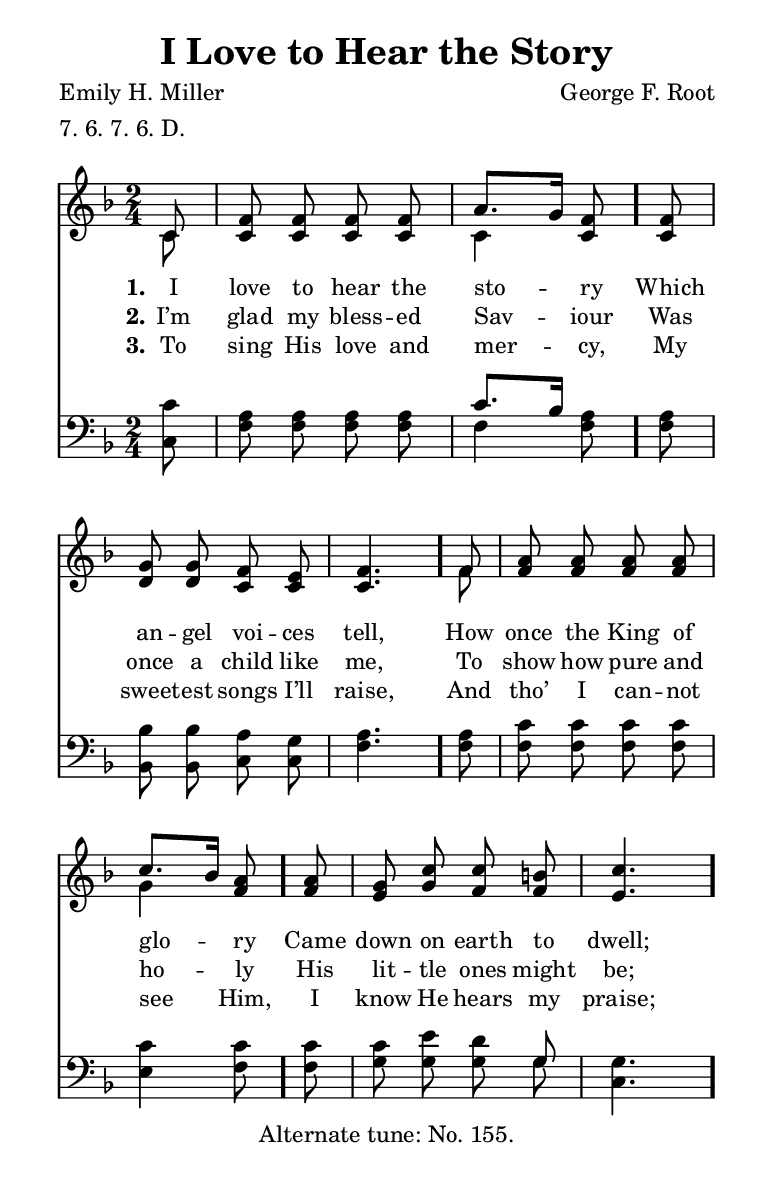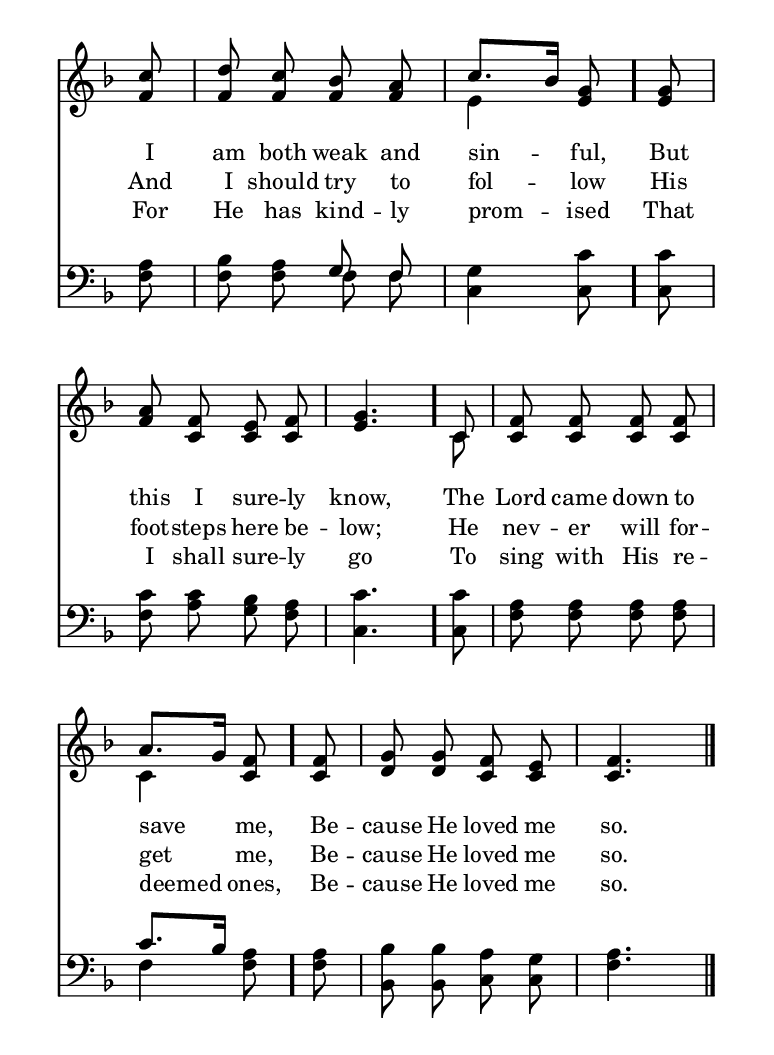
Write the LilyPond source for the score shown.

\include "common/global.ily"
\paper {
  \include "common/paper.ily"
  oddFooterMarkup = \markup { \fill-line { \on-the-fly \first-page "Alternate tune: No. 155." } }
}

\header{
  %children
  hymnnumber = "308"
  title = "I Love to Hear the Story"
  tunename = ""
  meter = "7. 6. 7. 6. D."
  poet = "Emily H. Miller"
  composer = "George F. Root"
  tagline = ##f
}

global = {
  \include "common/overrides.ily"
  \override Staff.TimeSignature.style = #'numbered
  \time 2/4
  \override Score.MetronomeMark.transparent = ##t % hide all fermata changes too
  \tempo 8=120
  \key f \major
  \partial 8
  \autoBeamOff
}

notesSoprano = {
\global
\relative c' {

  c8 | f f f f | a8.[ g16] f8
  f8 | g g f e | f4. \eogbreak
  f8 | a a a a | c8.[ bes16] a8
  a8 | g c c b | c4. \eogbreak

  c8 | d c bes a | c8.[ bes16] g8
  g8 | a f e f | g4. \eogbreak
  c,8 | f f f f | a8.[ g16] f8
  f8 | g g f e | f4. \eogbreak

  \bar "|."

}
}

notesAlto = {
\global
\relative e' {

  c8 | c c c c | c4 c8
  c8 | d d c c | c4.
  f8 | f f f f | g4 f8
  f8 | e g f f | e4.

  f8 | f f f f | e4 e8
  e8 | f c c c | e4.
  c8 | c c c c | c4 c8
  c8 | d d c c | c4.

}
}

notesTenor = {
\global
\relative a {

  c8 | a a a a | c8.[ bes16] a8
  a8 | bes bes a g | a4.
  a8 | c c c c | c4 c8
  c8 | c e d g, | g4.

  a8 | bes a g f | g4 c8
  c8 | c c bes a | c4.
  c8 | a a a a | c8.[ bes16] a8
  a8 | bes bes a g | a4.

}
}

notesBass = {
\global
\relative f {

  c8 | f f f f | f4 f8
  f8 | bes, bes c c | f4.
  f8 | f f f f | e4 f8
  f8 | g g g g | c,4.

  f8 | f f f f | c4 c8
  c8 | f a g f | c4.
  c8 | f f f f | f4 f8
  f8 | bes, bes c c | f4.

}
}

wordsA = \lyricmode {
\set stanza = "1."

I love to hear the sto -- ry \bar "."
Which an -- gel voi -- ces tell, \bar "."
How once the King of glo -- ry \bar "."
Came down on earth to dwell; \bar "."
I am both weak and sin -- ful, \bar "."
But this I sure -- ly know, \bar "."
The Lord came down to save me, \bar "."
Be -- cause He loved me so. \bar "."

}

wordsB = \lyricmode {
\set stanza = "2."

I’m glad my bless -- ed Sav -- iour
Was once a child like me,
To show how pure and ho -- ly
His lit -- tle ones might be;
And I should try to fol -- low
His foot -- steps here be -- low;
He nev -- er will for -- get me,
Be -- cause He loved me so.

}

wordsC = \lyricmode {
\set stanza = "3."

To sing His love and mer -- cy,
My sweet -- est songs I’ll raise,
And tho’ I can -- not see Him,
I know He hears my praise;
For He has kind -- ly prom -- ised
That I shall sure -- ly go
To sing with His re -- deemed ones,
Be -- cause He loved me so.

}

\score {
  \context ChoirStaff <<
    \context Staff = upper <<
      \set Staff.autoBeaming = ##f
      \set ChoirStaff.systemStartDelimiter = #'SystemStartBar
      \set ChoirStaff.printPartCombineTexts = ##f
      \partcombine #'(2 . 11) \notesSoprano \notesAlto
      \context NullVoice = sopranos { \voiceOne << \notesSoprano >> }
      \context Lyrics = one   \lyricsto sopranos \wordsA
      \context Lyrics = two   \lyricsto sopranos \wordsB
      \context Lyrics = three \lyricsto sopranos \wordsC
    >>
    \context Staff = men <<
      \set Staff.autoBeaming = ##f
      \clef bass
      \set ChoirStaff.printPartCombineTexts = ##f
      \partcombine #'(2 . 11) \notesTenor \notesBass
    >>
  >>
  \layout {
    \include "common/layout.ily"
  }
  #(cond ((ly:get-option 'eog-midi-permitted) #{ \midi{
    \include "common/midi.ily"
  } #}))
}

\version "2.19.49"  % necessary for upgrading to future LilyPond versions.

% vi:set et ts=2 sw=2 ai nocindent syntax=lilypond:
